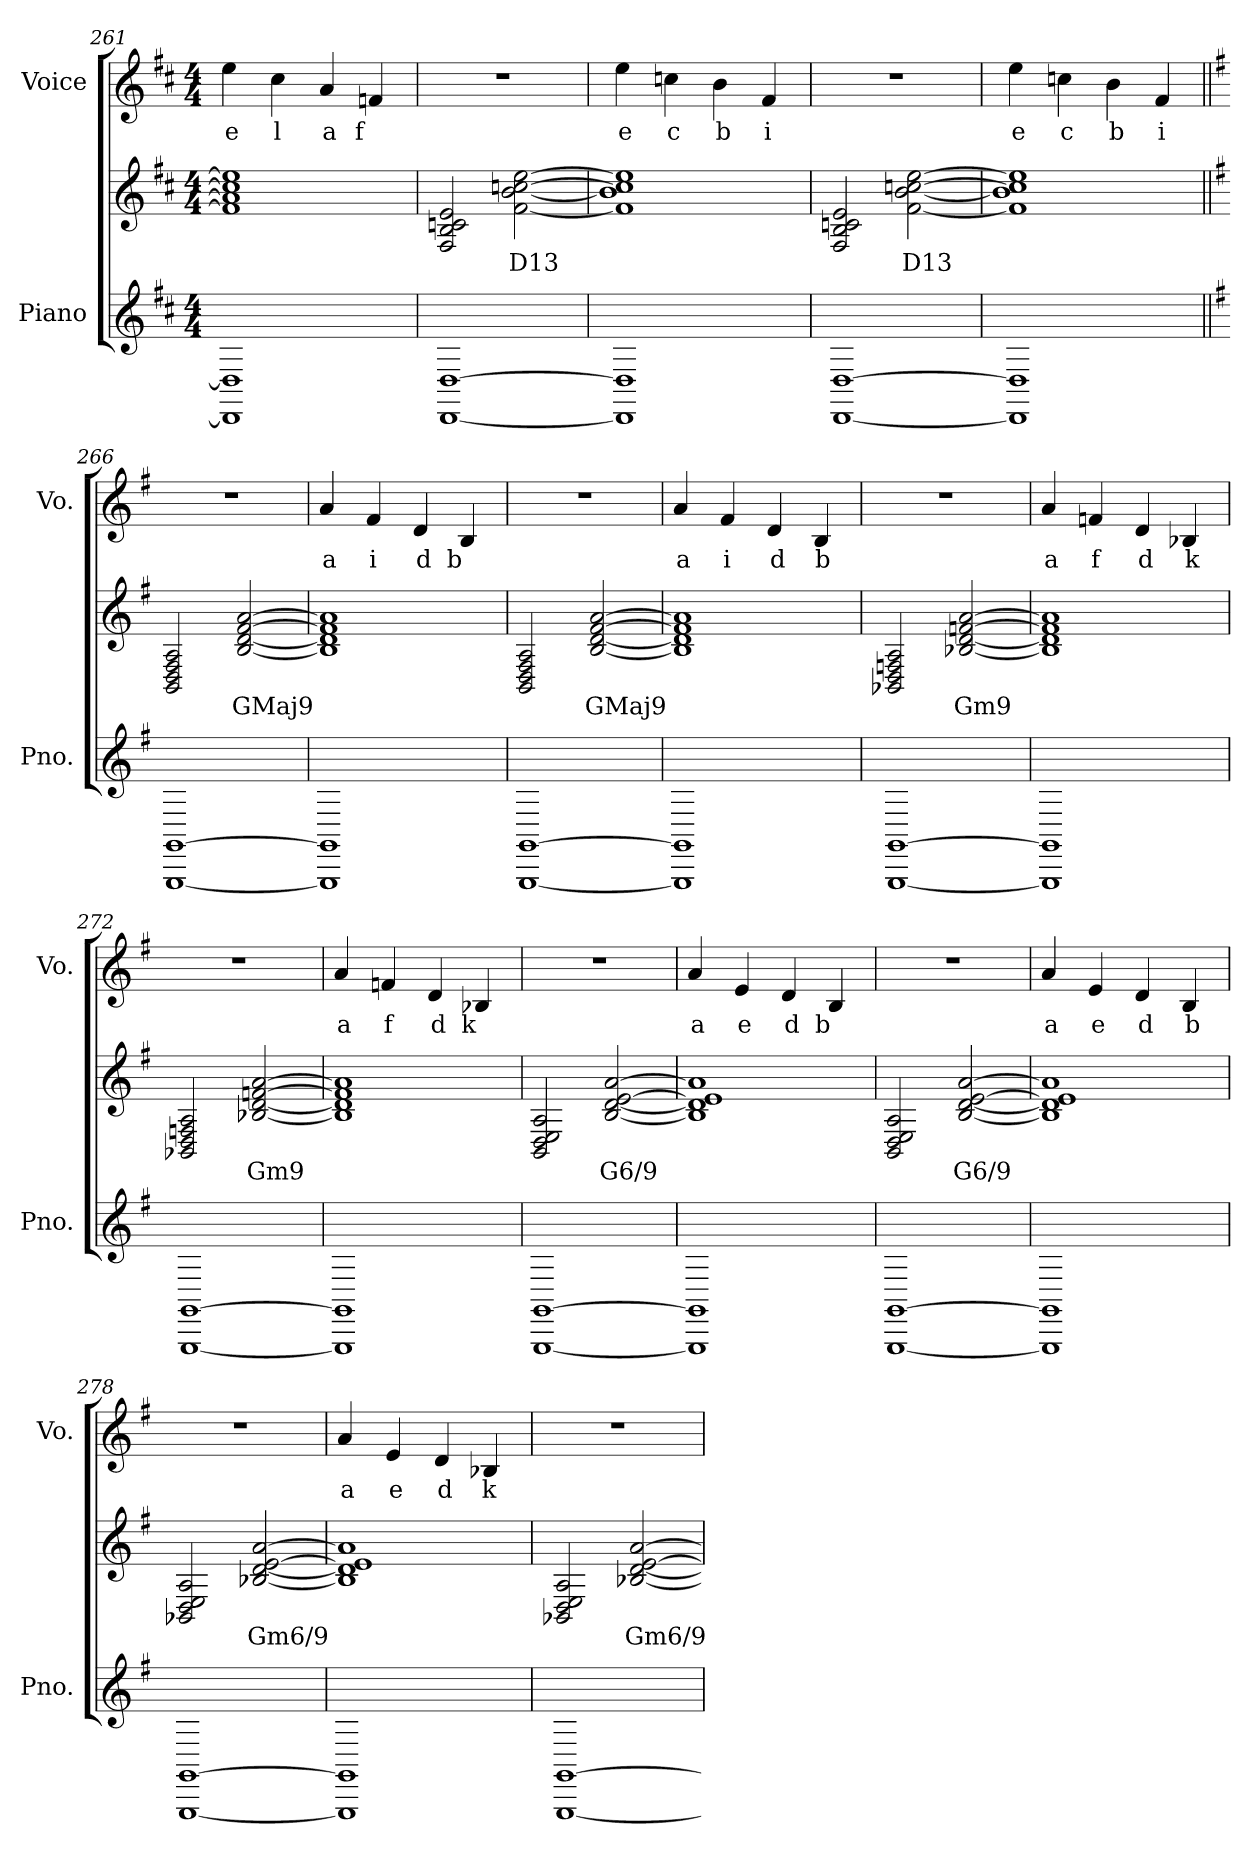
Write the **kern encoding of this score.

**kern	**kern	**text	**kern	**text
*part2	*part2	*part2	*part1	*part1
*staff3	*staff2	*staff2	*staff1	*staff1
*I"Piano	*	*	*I"Voice	*
*I'Pno.	*	*	*I'Vo.	*
*clefG2	*clefG2	*	*clefG2	*
*k[f#c#]	*k[f#c#]	*	*k[f#c#]	*
*M4/4	*M4/4	*	*M4/4	*
=261	=261	=261	=261	=261
!	!	!	!	!LO:LY:b
1DD] 1D]	1f] 1a] 1cc#] 1ee]	.	4ee\	e
!	!	!	!	!LO:LY:b
.	.	.	4cc#\	l
!	!	!	!	!LO:LY:b
.	.	.	4a/	a
!	!	!	!	!LO:LY:b
.	.	.	4fn/	f
=262	=262	=262	=262	=262
[1DD [1D	2F#/ 2B/ 2cn/ 2e/	.	1r	.
!	!	!LO:LY:b	!	!
.	[2f#\ [2b\ [2ccn\ [2ee\	D13	.	.
=263	=263	=263	=263	=263
!	!	!	!	!LO:LY:b
1DD] 1D]	1f#] 1b] 1cc] 1ee]	.	4ee\	e
!	!	!	!	!LO:LY:b
.	.	.	4ccn\	c
!	!	!	!	!LO:LY:b
.	.	.	4b\	b
!	!	!	!	!LO:LY:b
.	.	.	4f#/	i
=264	=264	=264	=264	=264
[1DD [1D	2F#/ 2B/ 2cn/ 2e/	.	1r	.
!	!	!LO:LY:b	!	!
.	[2f#\ [2b\ [2ccn\ [2ee\	D13	.	.
=265	=265	=265	=265	=265
!	!	!	!	!LO:LY:b
1DD] 1D]	1f#] 1b] 1cc] 1ee]	.	4ee\	e
!	!	!	!	!LO:LY:b
.	.	.	4ccn\	c
!	!	!	!	!LO:LY:b
.	.	.	4b\	b
!	!	!	!	!LO:LY:b
.	.	.	4f#/	i
!!LO:LB:g=z
=266||	=266||	=266||	=266||	=266||
*k[f#]	*k[f#]	*	*k[f#]	*
[1GGG [1GG	2BB/ 2D/ 2F#/ 2A/	.	1r	.
!	!	!LO:LY:b	!	!
.	[2B/ [2d/ [2f#/ [2a/	GMaj9	.	.
=267	=267	=267	=267	=267
!	!	!	!	!LO:LY:b
1GGG] 1GG]	1B] 1d] 1f#] 1a]	.	4a/	a
!	!	!	!	!LO:LY:b
.	.	.	4f#/	i
!	!	!	!	!LO:LY:b
.	.	.	4d/	d
!	!	!	!	!LO:LY:b
.	.	.	4B/	b
=268	=268	=268	=268	=268
[1GGG [1GG	2BB/ 2D/ 2F#/ 2A/	.	1r	.
!	!	!LO:LY:b	!	!
.	[2B/ [2d/ [2f#/ [2a/	GMaj9	.	.
=269	=269	=269	=269	=269
!	!	!	!	!LO:LY:b
1GGG] 1GG]	1B] 1d] 1f#] 1a]	.	4a/	a
!	!	!	!	!LO:LY:b
.	.	.	4f#/	i
!	!	!	!	!LO:LY:b
.	.	.	4d/	d
!	!	!	!	!LO:LY:b
.	.	.	4B/	b
=270	=270	=270	=270	=270
[1GGG [1GG	2BB-X/ 2D/ 2Fn/ 2A/	.	1r	.
!	!	!LO:LY:b	!	!
.	[2B-X/ [2d/ [2fn/ [2a/	Gm9	.	.
=271	=271	=271	=271	=271
!	!	!	!	!LO:LY:b
1GGG] 1GG]	1B-] 1d] 1f] 1a]	.	4a/	a
!	!	!	!	!LO:LY:b
.	.	.	4fn/	f
!	!	!	!	!LO:LY:b
.	.	.	4d/	d
!	!	!	!	!LO:LY:b
.	.	.	4B-X/	k
=272	=272	=272	=272	=272
[1GGG [1GG	2BB-X/ 2D/ 2Fn/ 2A/	.	1r	.
!	!	!LO:LY:b	!	!
.	[2B-X/ [2d/ [2fn/ [2a/	Gm9	.	.
!!LO:PB:g=z
=273	=273	=273	=273	=273
!	!	!	!	!LO:LY:b
1GGG] 1GG]	1B-] 1d] 1f] 1a]	.	4a/	a
!	!	!	!	!LO:LY:b
.	.	.	4fn/	f
!	!	!	!	!LO:LY:b
.	.	.	4d/	d
!	!	!	!	!LO:LY:b
.	.	.	4B-X/	k
=274	=274	=274	=274	=274
[1GGG [1GG	2BB/ 2D/ 2E/ 2A/	.	1r	.
!	!	!LO:LY:b	!	!
.	[2B/ [2d/ [2e/ [2a/	G6/9	.	.
=275	=275	=275	=275	=275
!	!	!	!	!LO:LY:b
1GGG] 1GG]	1B] 1d] 1e] 1a]	.	4a/	a
!	!	!	!	!LO:LY:b
.	.	.	4e/	e
!	!	!	!	!LO:LY:b
.	.	.	4d/	d
!	!	!	!	!LO:LY:b
.	.	.	4B/	b
=276	=276	=276	=276	=276
[1GGG [1GG	2BB/ 2D/ 2E/ 2A/	.	1r	.
!	!	!LO:LY:b	!	!
.	[2B/ [2d/ [2e/ [2a/	G6/9	.	.
=277	=277	=277	=277	=277
!	!	!	!	!LO:LY:b
1GGG] 1GG]	1B] 1d] 1e] 1a]	.	4a/	a
!	!	!	!	!LO:LY:b
.	.	.	4e/	e
!	!	!	!	!LO:LY:b
.	.	.	4d/	d
!	!	!	!	!LO:LY:b
.	.	.	4B/	b
=278	=278	=278	=278	=278
[1GGG [1GG	2BB-X/ 2D/ 2E/ 2A/	.	1r	.
!	!	!LO:LY:b	!	!
.	[2B-X/ [2d/ [2e/ [2a/	Gm6/9	.	.
=279	=279	=279	=279	=279
!	!	!	!	!LO:LY:b
1GGG] 1GG]	1B-] 1d] 1e] 1a]	.	4a/	a
!	!	!	!	!LO:LY:b
.	.	.	4e/	e
!	!	!	!	!LO:LY:b
.	.	.	4d/	d
!	!	!	!	!LO:LY:b
.	.	.	4B-X/	k
!!LO:LB:g=z
=280	=280	=280	=280	=280
[1GGG [1GG	2BB-X/ 2D/ 2E/ 2A/	.	1r	.
!	!	!LO:LY:b	!	!
.	[2B-X/ [2d/ [2e/ [2a/	Gm6/9	.	.
=	=	=	=	=
*-	*-	*-	*-	*-
